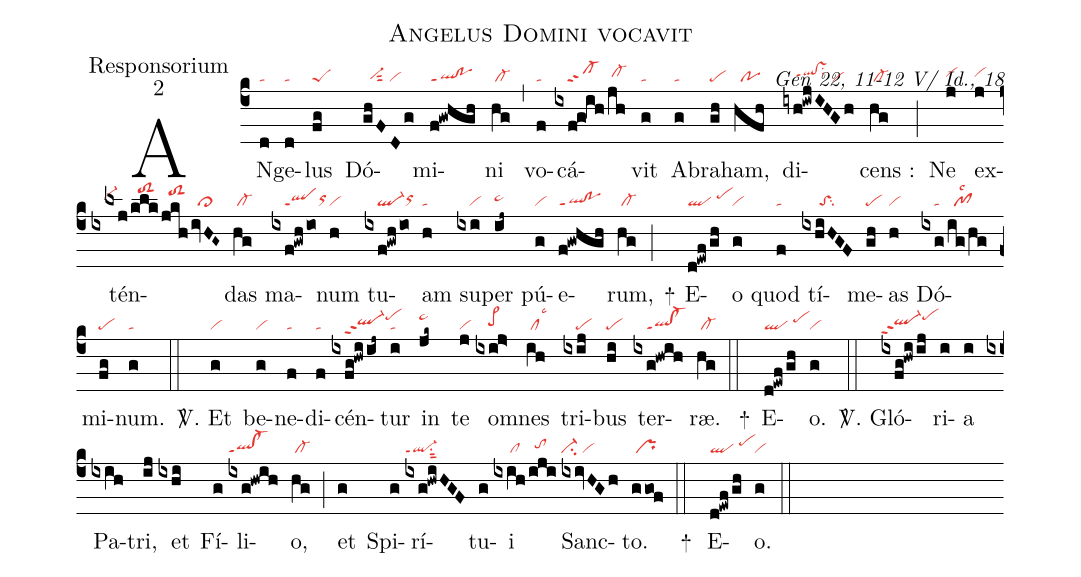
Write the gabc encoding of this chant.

name:Angelus Domini vocavit;
office-part:Responsorium;
mode:2;
commentary:Gen 22, 11-12 V/ Id., 18;
nabc-lines:1;
%%
(c4)AN(d|ta)ge(d|ta)lus(fg|peS) Dó(ghFDg|//vi-hgsut2/vi)mi(f!gwhgh|ql!poppt1)ni(hg|/cl-) (,) vo(f|ta)cá(ixf!g!ih|////sf-|/jh|/cl-hh)vit(g|ta) A(g|ta)bra(gh|pe)ham,(hfh|//po) di(iyh!iwjIHGh|////qlhh!vshhppt1su2/vi)cens :(hg|/cl-) (;) Ne(j|vihh) ex(j|vihh)tén(ixlxj|////vi-hi|/klk|//toS2hk|/jkh|//toS2hj|/ivHG~|//cl>)das(hg|/cl-) ma(ixf!gwh/io|////qlppt1orhh)num(h|vi) tu(ixf!gwh/io|////ql-orhh)am(h|ta) su(ixi|////vi)per(ij~|pe~hh) pú(g|vi)e(f!gwhgh|ql!poppt1)rum,(hg|/cl-) (;)
+() E(d!ewf/gh|ql/pehi)o(g|vi) quod(f|ta) tí(ixhiHGF|/////toSsu2)me(gh|pe)as(h|vi) Dó(ixg|////ta|/ig/hg|//pf1lsc2)mi(fg|pe)num.(g|ta) (::)

<sp>V/</sp>. Et(g|vi) be(g|vi)ne(f|ta)di(f|ta)cén(ixfg!hwiij~|////ql-hhppt2pehj)tur(i|ta) in(jk~|pe~hj) te(j|vi) om(ixij>|////pe>hh)nes(ih|/cllsc3) tri(ixij|////pe)bus(hi|pe) ter(ixg!hwih|////ql!cl-ppt1)ræ.(hg|/cl-) (::)
+() E(d!ewf/gh|ql/pehi)o.(g|vi) (::)

<sp>V/</sp>. Gló(ixfg!hwiij|ql-hhppt2pehj)ri(i)a(i) Pa(ixih)tri,(ij) et(ixhi) Fí(g)li(ixg!hwih|ql!cl-ppt1)o,(hg|/cl-) (;) et(g) Spi(g)rí(ixg!hwiHGF|ql-ppt1su1sut2)tu(g)i(ixih|/////cl|/iji|//tohh) Sanc(ixivHGh|ci-/vi)to.(ggof|/pr) (::)
+() E(d!ewf/gh|ql/pehi)o.(g|vi) (::)
